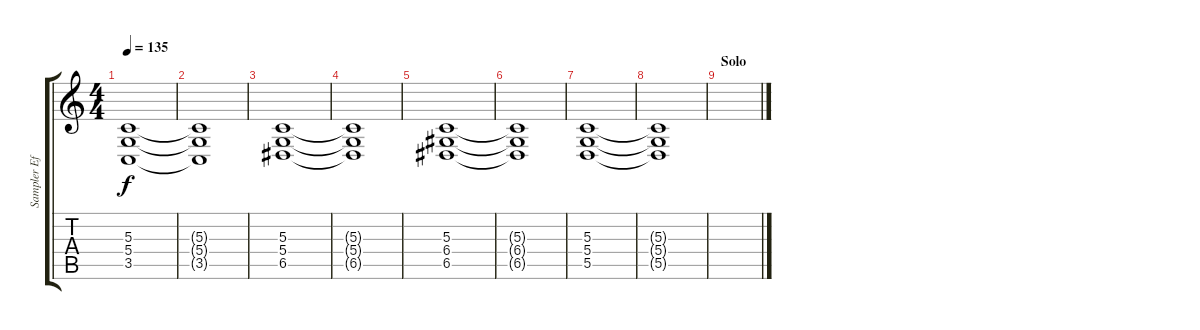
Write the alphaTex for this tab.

\track ("Sampler Effect" "Sampler Ef") {instrument pad2warm}
\staff {score tabs}
\tuning (E4 B3 G3 D3 A2 E2) {hide}
\ts (4 4)
\tempo 135
\clef g2
\ks c
(5.3 5.4 3.5).1{dy f} |
(5.3{t} 5.4{t} 3.5{t}).1 |
(5.3 5.4 6.5).1 |
(5.3{t} 5.4{t} 6.5{t}).1 |
(5.3 6.4 6.5).1 |
(5.3{t} 6.4{t} 6.5{t}).1 |
(5.3 5.4 5.5).1 |
(5.3{t} 5.4{t} 5.5{t}).1 |
\section ("" "Solo")
